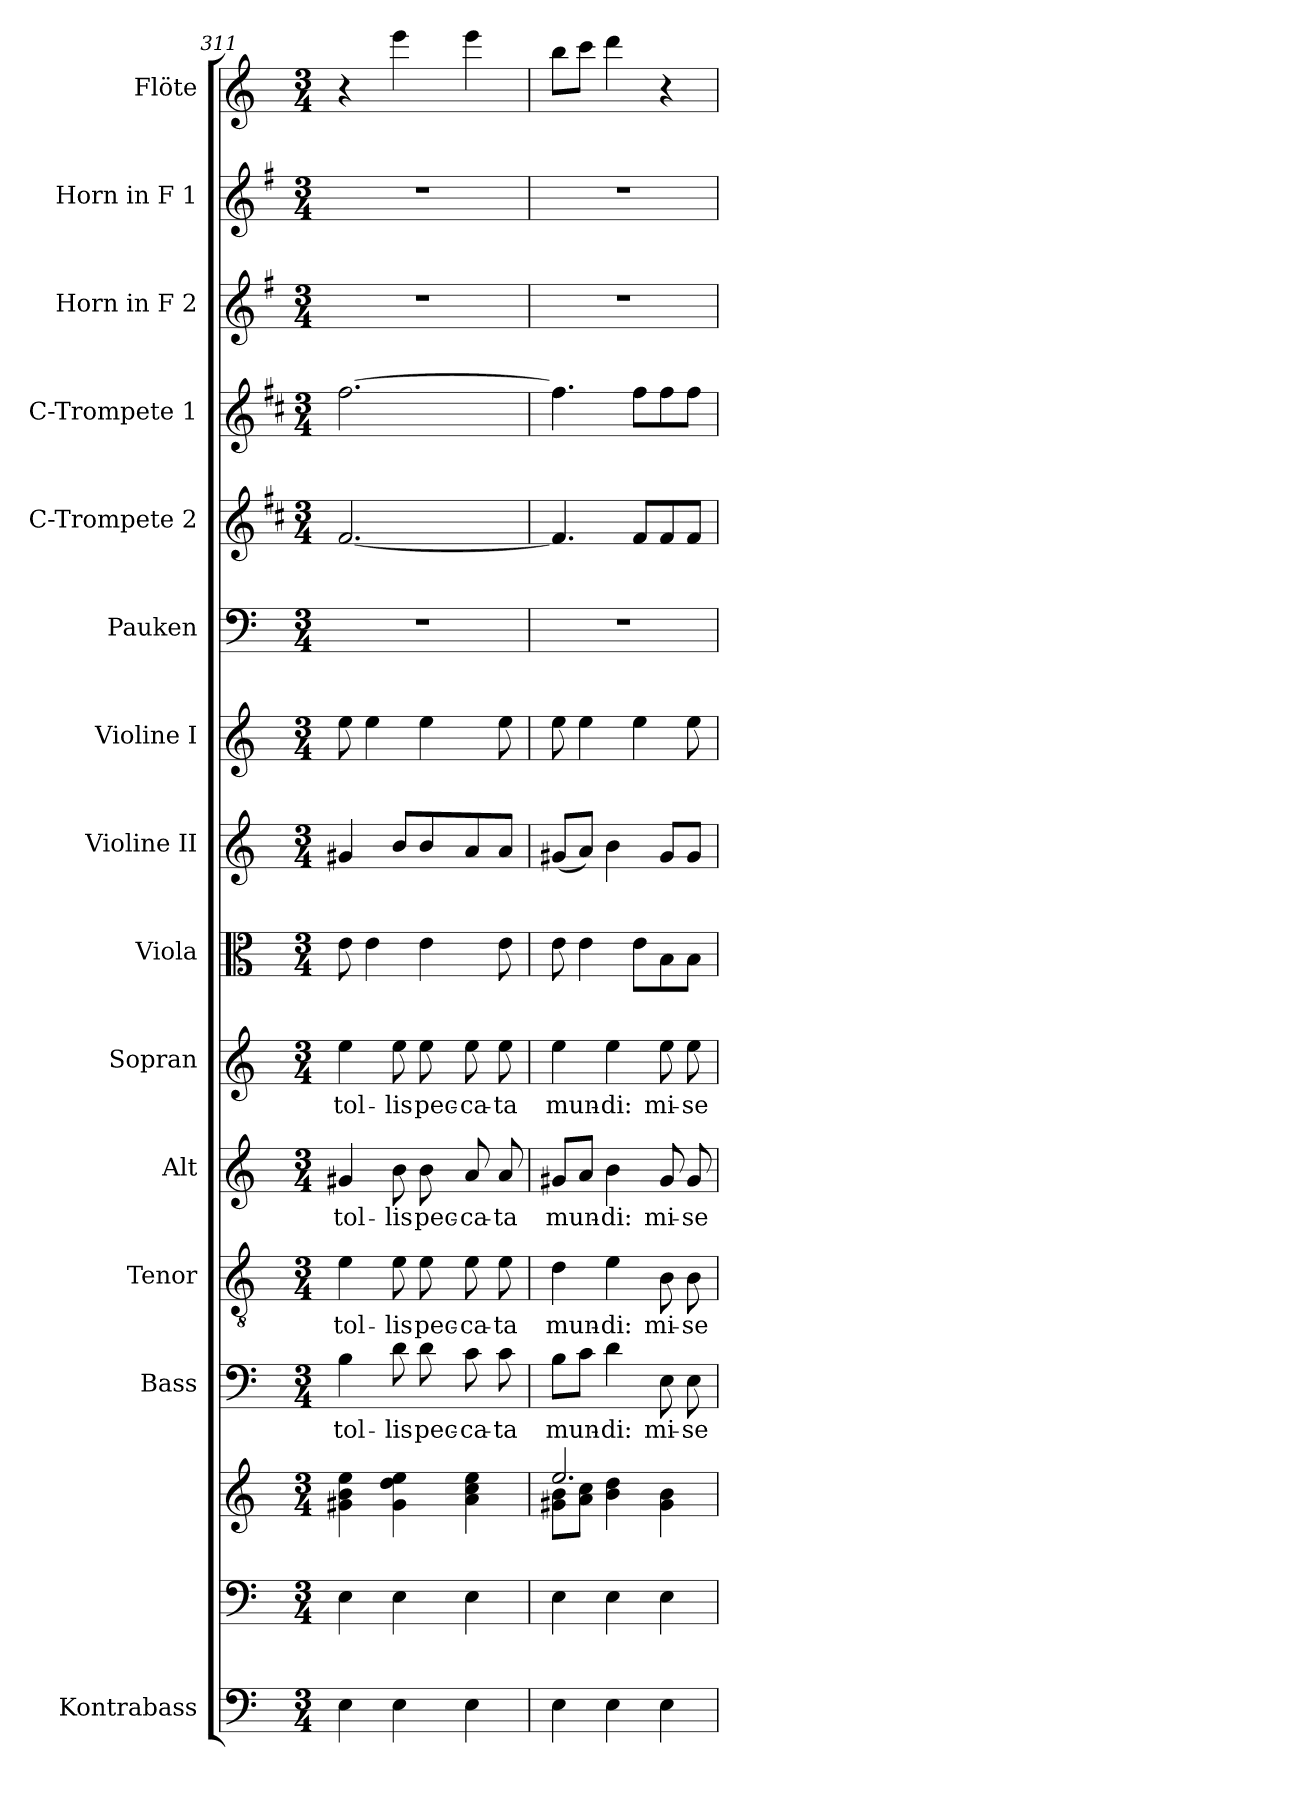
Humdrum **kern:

**kern	**kern	**kern	**kern	**text	**kern	**text	**kern	**text	**kern	**text	**kern	**kern	**kern	**kern	**kern	**kern	**kern	**kern	**kern
*part15	*part14	*part14	*part13	*part13	*part12	*part12	*part11	*part11	*part10	*part10	*part9	*part8	*part7	*part6	*part5	*part4	*part3	*part2	*part1
*staff16	*staff15	*staff14	*staff13	*staff13	*staff12	*staff12	*staff11	*staff11	*staff10	*staff10	*staff9	*staff8	*staff7	*staff6	*staff5	*staff4	*staff3	*staff2	*staff1
*I"Kontrabass	*	*	*I"Bass	*	*I"Tenor	*	*I"Alt	*	*I"Sopran	*	*I"Viola	*I"Violine II	*I"Violine I	*I"Pauken	*I"C-Trompete 2	*I"C-Trompete 1	*I"Horn in F 2	*I"Horn in F 1	*I"Flöte
*I'Kb.	*	*	*I'B.	*	*I'T.	*	*I'A.	*	*I'S.	*	*I'Vla.	*I'Vl. II	*I'Vl. I	*I'Pk.	*I'C Trp. 2	*I'C Trp. 1	*	*	*I'Fl.
*clefF4	*clefF4	*clefG2	*clefF4	*	*clefGv2	*	*clefG2	*	*clefG2	*	*clefC3	*clefG2	*clefG2	*clefF4	*clefG2	*clefG2	*clefG2	*clefG2	*clefG2
*ITrd7c12	*	*	*	*	*	*	*	*	*	*	*	*	*	*	*ITrd1c2	*ITrd1c2	*ITrd4c7	*ITrd4c7	*
*k[]	*k[]	*k[]	*k[]	*	*k[]	*	*k[]	*	*k[]	*	*k[]	*k[]	*k[]	*k[]	*k[]	*k[]	*k[]	*k[]	*k[]
*C:	*C:	*C:	*C:	*	*C:	*	*C:	*	*C:	*	*C:	*C:	*C:	*C:	*C:	*C:	*C:	*C:	*C:
*M3/4	*M3/4	*M3/4	*M3/4	*	*M3/4	*	*M3/4	*	*M3/4	*	*M3/4	*M3/4	*M3/4	*M3/4	*M3/4	*M3/4	*M3/4	*M3/4	*M3/4
=311	=311	=311	=311	=311	=311	=311	=311	=311	=311	=311	=311	=311	=311	=311	=311	=311	=311	=311	=311
!	!	!	!	!LO:LY:b	!	!LO:LY:b	!	!LO:LY:b	!	!LO:LY:b	!	!	!	!	!	!	!	!	!
4EE\	4E\	4g#X\ 4b\ 4ee\	4B\	tol-	4e\	tol-	4g#X/	tol-	4ee\	tol-	8e\	4g#X/	8ee\	2.r	[2.e/	[2.ee\	2.r	2.r	4r
.	.	.	.	.	.	.	.	.	.	.	4e\	.	4ee\	.	.	.	.	.	.
!	!	!	!	!LO:LY:b	!	!LO:LY:b	!	!LO:LY:b	!	!LO:LY:b	!	!	!	!	!	!	!	!	!
4EE\	4E\	4g#\ 4dd\ 4ee\	8d\	-lis	8e\	-lis	8b\	-lis	8ee\	-lis	.	8b/L	.	.	.	.	.	.	4eee\
!	!	!	!	!LO:LY:b	!	!LO:LY:b	!	!LO:LY:b	!	!LO:LY:b	!	!	!	!	!	!	!	!	!
.	.	.	8d\	pec-	8e\	pec-	8b\	pec-	8ee\	pec-	4e\	8b/	4ee\	.	.	.	.	.	.
!	!	!	!	!LO:LY:b	!	!LO:LY:b	!	!LO:LY:b	!	!LO:LY:b	!	!	!	!	!	!	!	!	!
4EE\	4E\	4a\ 4cc\ 4ee\	8c\	-ca-	8e\	-ca-	8a/	-ca-	8ee\	-ca-	.	8a/	.	.	.	.	.	.	4eee\
!	!	!	!	!LO:LY:b	!	!LO:LY:b	!	!LO:LY:b	!	!LO:LY:b	!	!	!	!	!	!	!	!	!
.	.	.	8c\	-ta	8e\	-ta	8a/	-ta	8ee\	-ta	8e\	8a/J	8ee\	.	.	.	.	.	.
=312	=312	=312	=312	=312	=312	=312	=312	=312	=312	=312	=312	=312	=312	=312	=312	=312	=312	=312	=312
*	*	*^	*	*	*	*	*	*	*	*	*	*	*	*	*	*	*	*	*
!	!	!	!	!	!LO:LY:b	!	!LO:LY:b	!	!LO:LY:b	!	!LO:LY:b	!	!	!	!	!	!	!	!	!
4EE\	4E\	2.ee/	8g#X\ 8b\L	8B\L	mun-	4d\	mun-	8g#X/L	mun-	4ee\	mun-	8e\	(<8g#X/L	8ee\	2.r	4.e/]	4.ee\]	2.r	2.r	8bb\L
.	.	.	8a\ 8cc\J	8c\J	.	.	.	8a/J	.	.	.	4e\	8a/J)	4ee\	.	.	.	.	.	8ccc\J
!	!	!	!	!	!LO:LY:b	!	!LO:LY:b	!	!LO:LY:b	!	!LO:LY:b	!	!	!	!	!	!	!	!	!
4EE\	4E\	.	4b\ 4dd\	4d\	-di:	4e\	-di:	4b\	-di:	4ee\	-di:	.	4b\	.	.	.	.	.	.	4ddd\
.	.	.	.	.	.	.	.	.	.	.	.	8e\L	.	4ee\	.	8e/L	8ee\L	.	.	.
!	!	!	!	!	!LO:LY:b	!	!LO:LY:b	!	!LO:LY:b	!	!LO:LY:b	!	!	!	!	!	!	!	!	!
4EE\	4E\	.	4g#\ 4b\	8E\	mi-	8B\	mi-	8g#/	mi-	8ee\	mi-	8B\	8g#/L	.	.	8e/	8ee\	.	.	4r
!	!	!	!	!	!LO:LY:b	!	!LO:LY:b	!	!LO:LY:b	!	!LO:LY:b	!	!	!	!	!	!	!	!	!
.	.	.	.	8E\	-se-	8B\	-se-	8g#/	-se-	8ee\	-se-	8B\J	8g#/J	8ee\	.	8e/J	8ee\J	.	.	.
*	*	*v	*v	*	*	*	*	*	*	*	*	*	*	*	*	*	*	*	*	*
=	=	=	=	=	=	=	=	=	=	=	=	=	=	=	=	=	=	=	=
*-	*-	*-	*-	*-	*-	*-	*-	*-	*-	*-	*-	*-	*-	*-	*-	*-	*-	*-	*-
